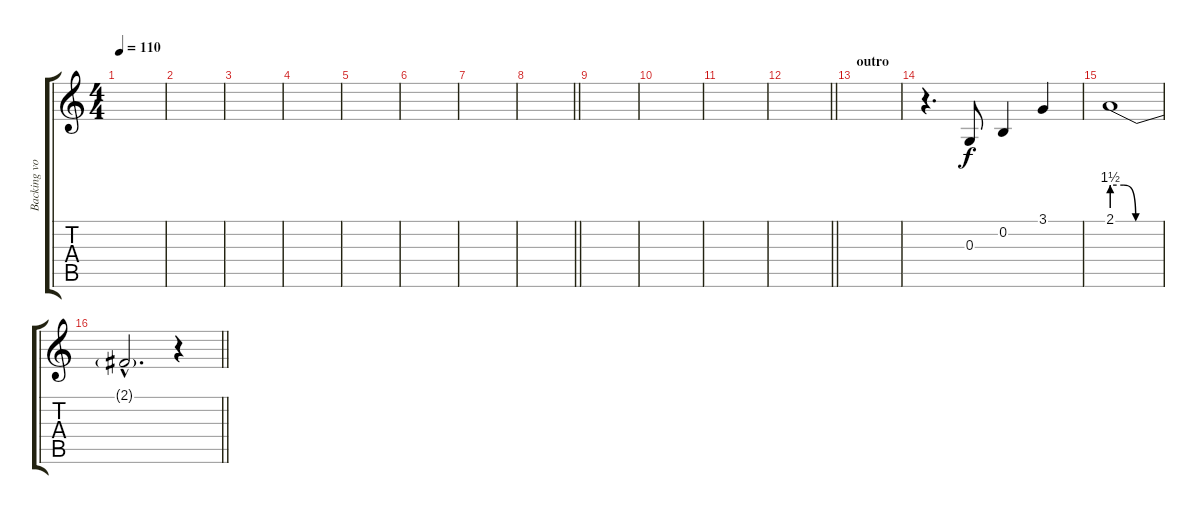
\track ("Backing vocals" "Backing vo") {instrument oboe}
\staff {score tabs}
\tuning (E4 B3 G3 D3 A2 E2) {hide}
\ts (4 4)
\tempo 110
\clef g2
\ks c
|
|
|
|
|
|
|
\barLineRight lightlight
|
|
|
|
\barLineRight lightlight
|
\section ("" "outro")
|
r.4{d} 0.3.8 0.2.4 3.1.4 |
2.1{be (custom 0 6 15 6 30 0 60 0)}.1 |
\barLineRight lightlight
2.1{hac t}.2{d} r.4
